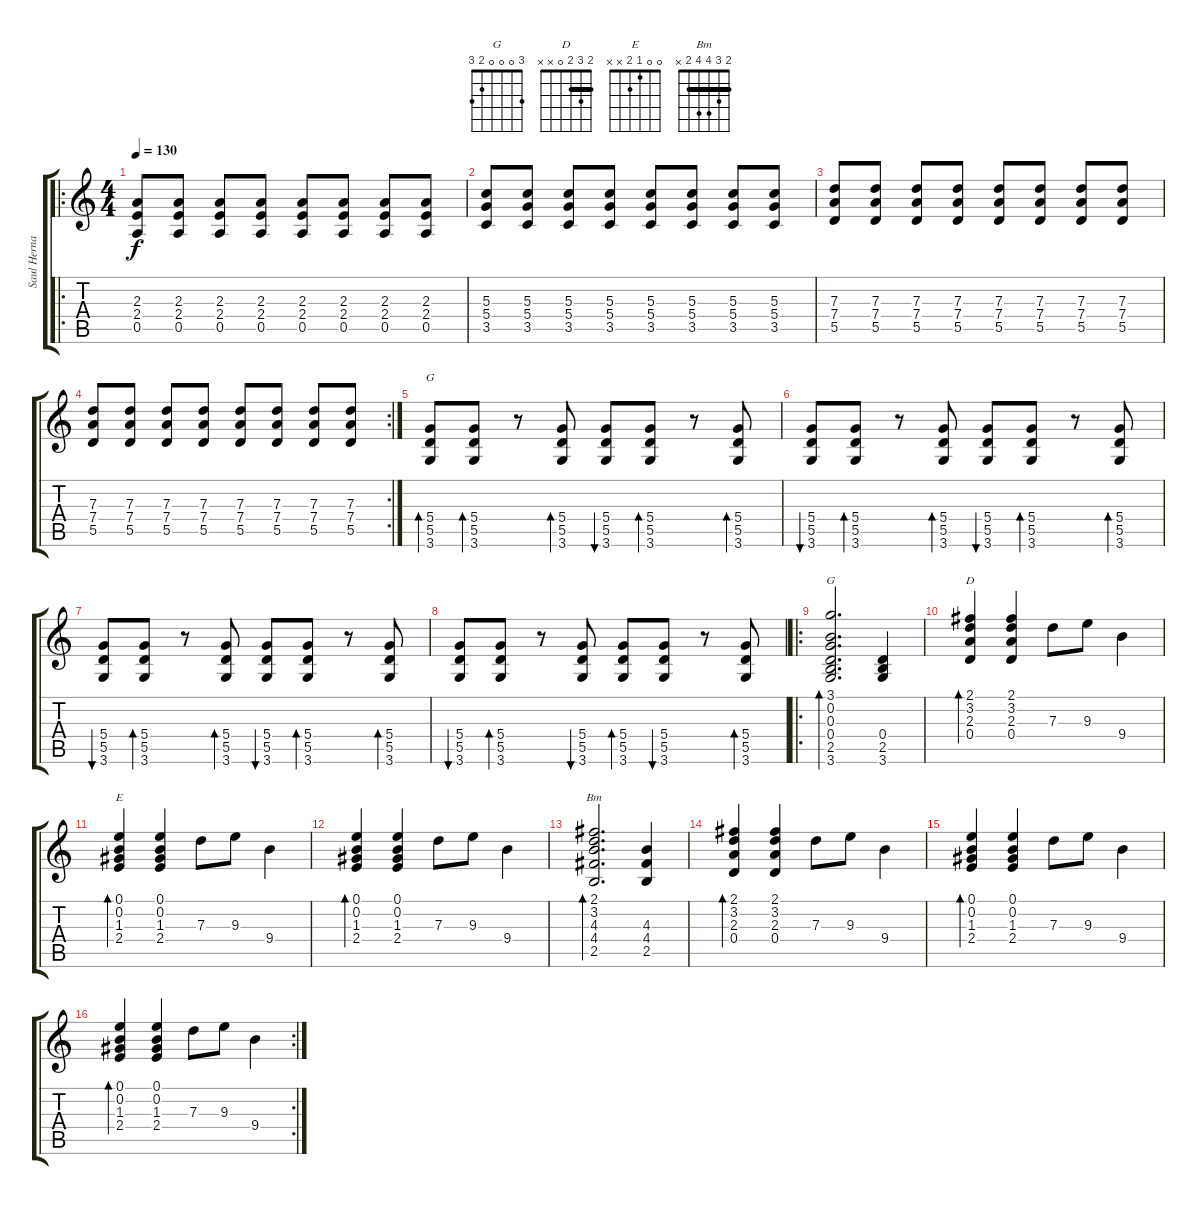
\track ("Saul Hernandez" "Saul Herna") {instrument electricguitarclean}
\staff {score tabs}
\tuning (E4 B3 G3 D3 A2 E2) {hide}
\chord ("G" 3 3 4 5 5 3) {barre 3}
\chord ("G" 3 0 0 0 2 3)
\chord ("D" 2 3 2 0 x x) {barre 2}
\chord ("E" 0 0 1 2 x x)
\chord ("Bm" 2 3 4 4 2 x) {barre 2}
\ro
\ts (4 4)
\tempo 130
\clef g2
\ks c
(2.3 2.4 0.5).8{dy f} (2.3 2.4 0.5).8 (2.3 2.4 0.5).8 (2.3 2.4 0.5).8 (2.3 2.4 0.5).8 (2.3 2.4 0.5).8 (2.3 2.4 0.5).8 (2.3 2.4 0.5).8 |
(5.3 5.4 3.5).8 (5.3 5.4 3.5).8 (5.3 5.4 3.5).8 (5.3 5.4 3.5).8 (5.3 5.4 3.5).8 (5.3 5.4 3.5).8 (5.3 5.4 3.5).8 (5.3 5.4 3.5).8 |
(7.3 7.4 5.5).8 (7.3 7.4 5.5).8 (7.3 7.4 5.5).8 (7.3 7.4 5.5).8 (7.3 7.4 5.5).8 (7.3 7.4 5.5).8 (7.3 7.4 5.5).8 (7.3 7.4 5.5).8 |
\rc 2
(7.3 7.4 5.5).8 (7.3 7.4 5.5).8 (7.3 7.4 5.5).8 (7.3 7.4 5.5).8 (7.3 7.4 5.5).8 (7.3 7.4 5.5).8 (7.3 7.4 5.5).8 (7.3 7.4 5.5).8 |
(5.4 5.5 3.6).8{bd 60 ch "G"} (5.4 5.5 3.6).8{bd 60} r.8 (5.4 5.5 3.6).8{bd 60} (5.4 5.5 3.6).8{bu 60} (5.4 5.5 3.6).8{bd 60} r.8 (5.4 5.5 3.6).8{bd 60} |
(5.4 5.5 3.6).8{bu 60} (5.4 5.5 3.6).8{bd 60} r.8 (5.4 5.5 3.6).8{bd 60} (5.4 5.5 3.6).8{bu 60} (5.4 5.5 3.6).8{bd 60} r.8 (5.4 5.5 3.6).8{bd 60} |
(5.4 5.5 3.6).8{bu 60} (5.4 5.5 3.6).8{bd 60} r.8 (5.4 5.5 3.6).8{bd 60} (5.4 5.5 3.6).8{bu 60} (5.4 5.5 3.6).8{bd 60} r.8 (5.4 5.5 3.6).8{bd 60} |
(5.4 5.5 3.6).8{bu 60} (5.4 5.5 3.6).8{bd 60} r.8 (5.4 5.5 3.6).8{bu 60} (5.4 5.5 3.6).8{bd 60} (5.4 5.5 3.6).8{bu 60} r.8 (5.4 5.5 3.6).8{bd 60} |
\ro
(3.1 0.2 0.3 0.4 2.5 3.6).2{d bd 480 ch "G"} (0.4 2.5 3.6).4 |
(2.1 3.2 2.3 0.4).4{bd 120 ch "D"} (2.1 3.2 2.3 0.4).4 7.3.8 9.3.8 9.4.4 |
(0.1 0.2 1.3 2.4).4{bd 120 ch "E"} (0.1 0.2 1.3 2.4).4 7.3.8 9.3.8 9.4.4 |
(0.1 0.2 1.3 2.4).4{bd 120} (0.1 0.2 1.3 2.4).4 7.3.8 9.3.8 9.4.4 |
(2.1 3.2 4.3 4.4 2.5).2{d bd 480 ch "Bm"} (4.3 4.4 2.5).4 |
(2.1 3.2 2.3 0.4).4{bd 120} (2.1 3.2 2.3 0.4).4 7.3.8 9.3.8 9.4.4 |
(0.1 0.2 1.3 2.4).4{bd 120} (0.1 0.2 1.3 2.4).4 7.3.8 9.3.8 9.4.4 |
\rc 2
(0.1 0.2 1.3 2.4).4{bd 120} (0.1 0.2 1.3 2.4).4 7.3.8 9.3.8 9.4.4
